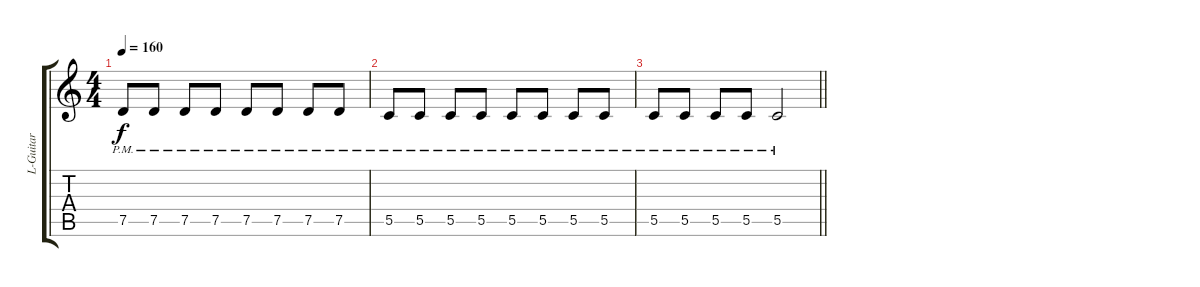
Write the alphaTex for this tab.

\track ("L-Guitar" "L-Guitar") {instrument distortionguitar}
\staff {score tabs}
\tuning (D4 A3 F3 C3 G2 D2) {hide}
\ts (4 4)
\tempo 160
\clef g2
\ks c
7.5{pm}.8{dy f} 7.5{pm}.8 7.5{pm}.8 7.5{pm}.8 7.5{pm}.8 7.5{pm}.8 7.5{pm}.8 7.5{pm}.8 |
5.5{pm}.8 5.5{pm}.8 5.5{pm}.8 5.5{pm}.8 5.5{pm}.8 5.5{pm}.8 5.5{pm}.8 5.5{pm}.8 |
\barLineRight lightlight
5.5{pm}.8 5.5{pm}.8 5.5{pm}.8 5.5{pm}.8 5.5{pm}.2
